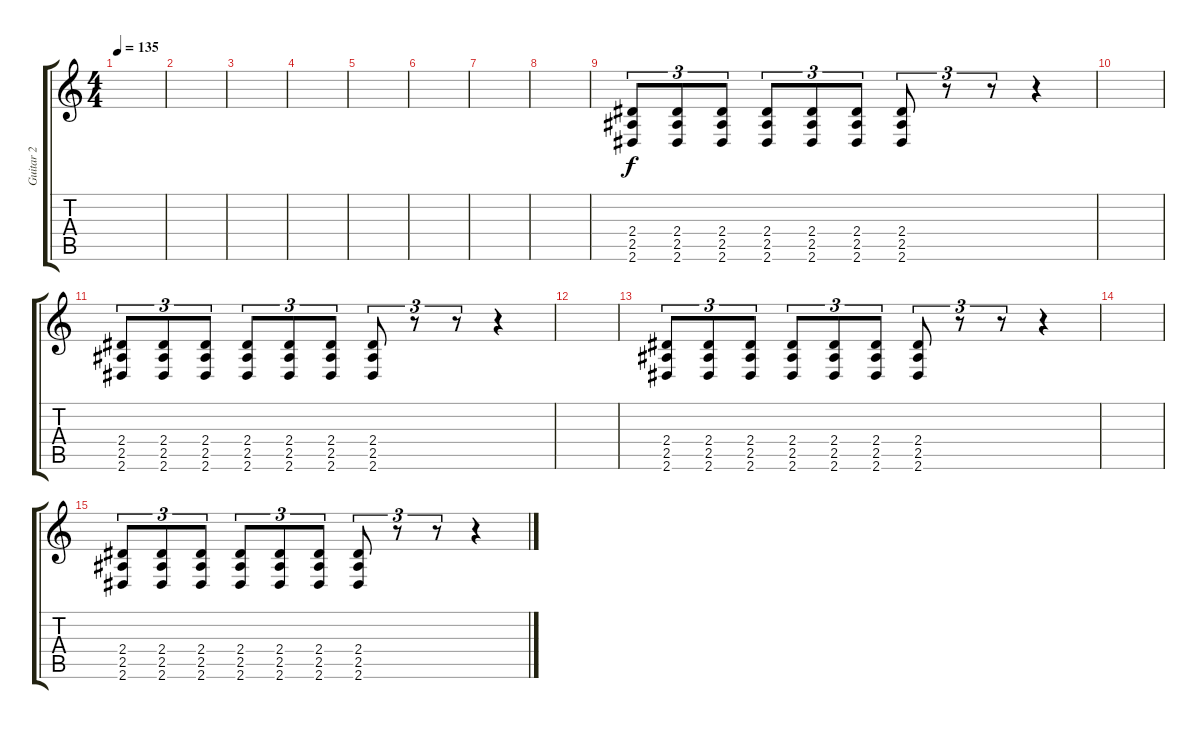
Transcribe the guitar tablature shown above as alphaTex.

\track ("Guitar 2" "Guitar 2") {instrument overdrivenguitar}
\staff {score tabs}
\tuning (Eb4 Bb3 Gb3 Db3 Ab2 Db2) {hide}
\ts (4 4)
\tempo 135
\clef g2
\ks c
|
|
|
|
|
|
|
|
(2.4 2.5 2.6).8{tu (3 2)} (2.4 2.5 2.6).8{tu (3 2)} (2.4 2.5 2.6).8{tu (3 2)} (2.4 2.5 2.6).8{tu (3 2)} (2.4 2.5 2.6).8{tu (3 2)} (2.4 2.5 2.6).8{tu (3 2)} (2.4 2.5 2.6).8{tu (3 2)} r.8{tu (3 2)} r.8{tu (3 2)} r.4 |
|
(2.4 2.5 2.6).8{tu (3 2)} (2.4 2.5 2.6).8{tu (3 2)} (2.4 2.5 2.6).8{tu (3 2)} (2.4 2.5 2.6).8{tu (3 2)} (2.4 2.5 2.6).8{tu (3 2)} (2.4 2.5 2.6).8{tu (3 2)} (2.4 2.5 2.6).8{tu (3 2)} r.8{tu (3 2)} r.8{tu (3 2)} r.4 |
|
(2.4 2.5 2.6).8{tu (3 2)} (2.4 2.5 2.6).8{tu (3 2)} (2.4 2.5 2.6).8{tu (3 2)} (2.4 2.5 2.6).8{tu (3 2)} (2.4 2.5 2.6).8{tu (3 2)} (2.4 2.5 2.6).8{tu (3 2)} (2.4 2.5 2.6).8{tu (3 2)} r.8{tu (3 2)} r.8{tu (3 2)} r.4 |
|
(2.4 2.5 2.6).8{tu (3 2)} (2.4 2.5 2.6).8{tu (3 2)} (2.4 2.5 2.6).8{tu (3 2)} (2.4 2.5 2.6).8{tu (3 2)} (2.4 2.5 2.6).8{tu (3 2)} (2.4 2.5 2.6).8{tu (3 2)} (2.4 2.5 2.6).8{tu (3 2)} r.8{tu (3 2)} r.8{tu (3 2)} r.4
